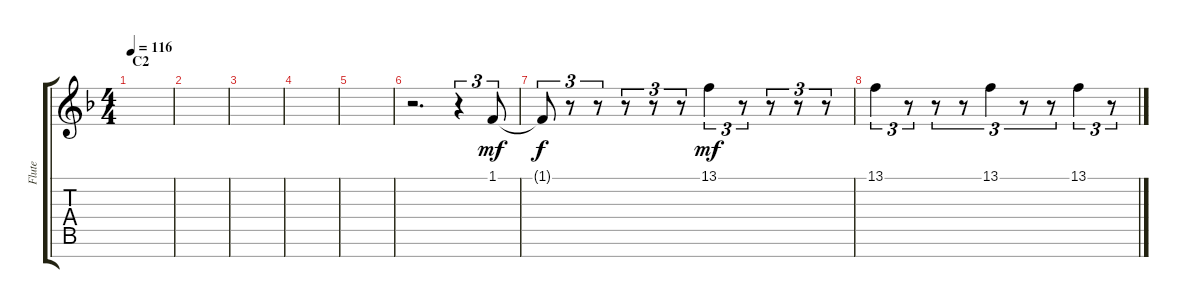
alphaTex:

\track ("Flute" "Flute") {instrument flute}
\staff {score tabs}
\tuning (E4 B3 G3 D3 A2 E2 B1) {hide}
\ts (4 4)
\section ("" "C2")
\tempo 116
\clef g2
\ks f
|
|
|
|
|
r.2{d} r.4{tu (3 2)} 1.1.8{tu (3 2) dy mf} |
1.1{t}.8{tu (3 2) dy f} r.8{tu (3 2)} r.8{tu (3 2)} r.8{tu (3 2)} r.8{tu (3 2)} r.8{tu (3 2)} 13.1.4{tu (3 2) dy mf} r.8{tu (3 2)} r.8{tu (3 2)} r.8{tu (3 2)} r.8{tu (3 2)} |
13.1.4{tu (3 2)} r.8{tu (3 2)} r.8{tu (3 2)} r.8{tu (3 2)} 13.1.4{tu (3 2)} r.8{tu (3 2)} r.8{tu (3 2)} 13.1.4{tu (3 2)} r.8{tu (3 2)}
